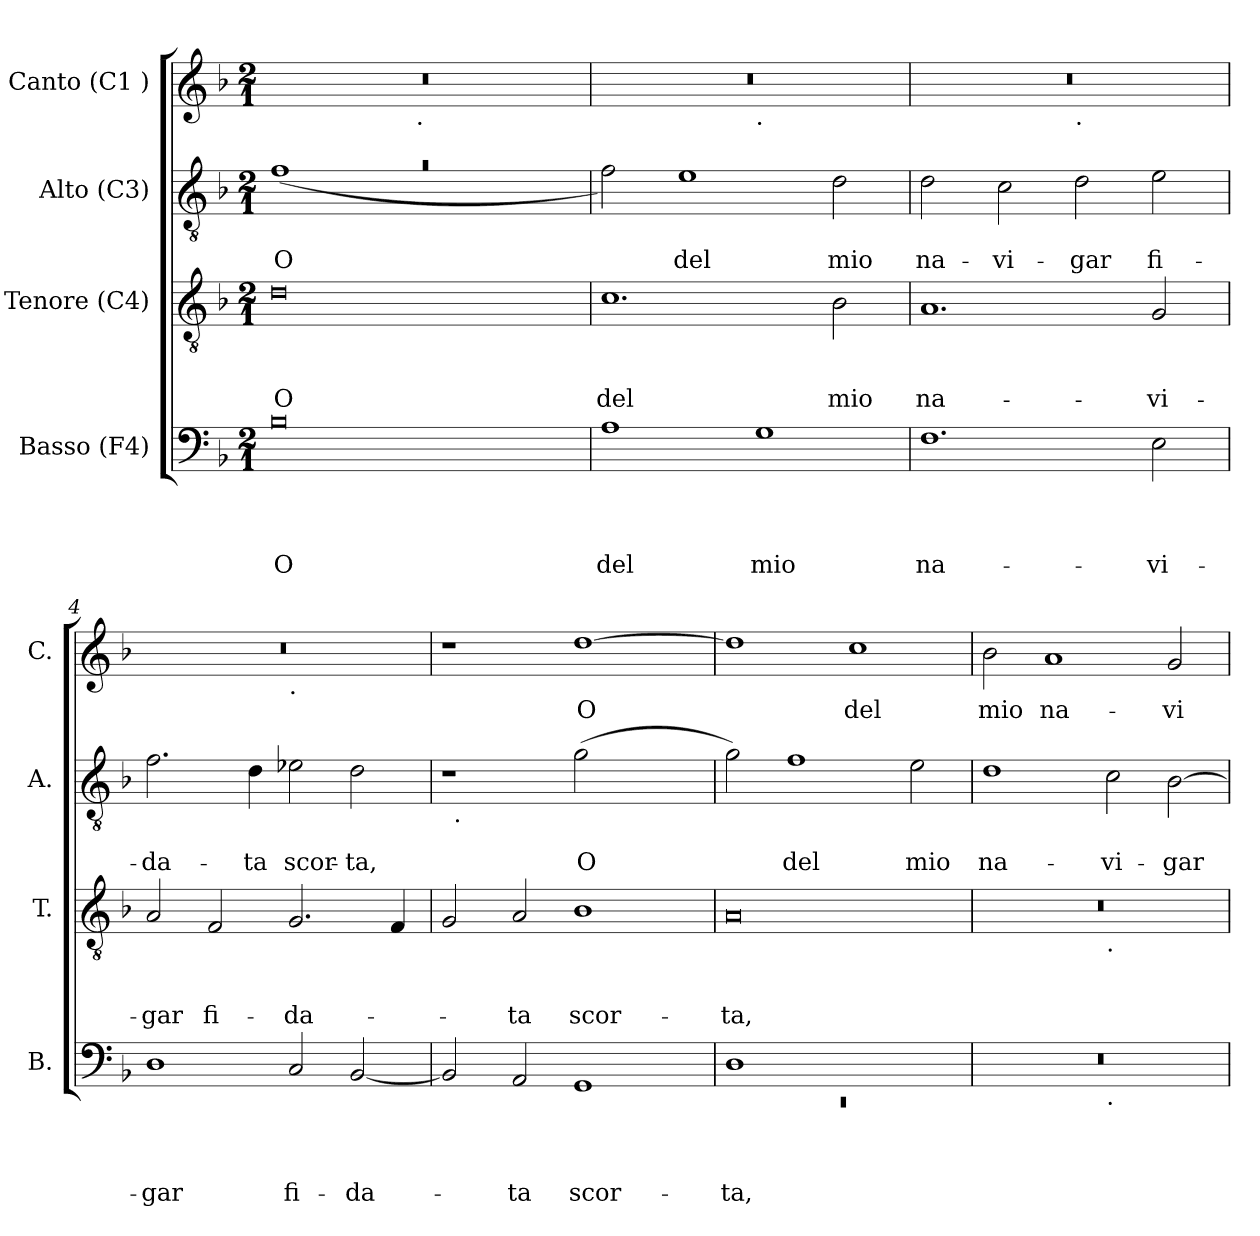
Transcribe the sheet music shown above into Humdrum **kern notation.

**kern	**text	**text	**text	**text	**kern	**text	**text	**text	**kern	**text	**text	**kern	**text
*part4	*part4	*part4	*part4	*part4	*part3	*part3	*part3	*part3	*part2	*part2	*part2	*part1	*part1
*staff4	*staff4	*staff4	*staff4	*staff4	*staff3	*staff3	*staff3	*staff3	*staff2	*staff2	*staff2	*staff1	*staff1
*I"Basso (F4)	*	*	*	*	*I"Tenore (C4)	*	*	*	*I"Alto (C3)	*	*	*I"Canto (C1 )	*
*I'B.	*	*	*	*	*I'T.	*	*	*	*I'A.	*	*	*I'C.	*
*clefF4	*	*	*	*	*clefGv2	*	*	*	*clefGv2	*	*	*clefG2	*
*k[b-]	*	*	*	*	*k[b-]	*	*	*	*k[b-]	*	*	*k[b-]	*
*F:	*	*	*	*	*F:	*	*	*	*F:	*	*	*F:	*
*M2/1	*	*	*	*	*M2/1	*	*	*	*M2/1	*	*	*M2/1	*
=1	=1	=1	=1	=1	=1	=1	=1	=1	=1	=1	=1	=1	=1
!	!	!	!	!LO:LY:b:rj	!	!	!	!LO:LY:b:rj	!LO:N:vis=1	!	!LO:LY:b	!	!
*	*	*	*	*	*	*	*	*	*^	*	*	*^	*
0B-	.	.	.	O	0d	.	.	O	0ra	(>1f	.	O	0r	1ryy	.
.	.	.	.	.	.	.	.	.	.	1ryy	.	.	.	16.ryy	.
!	!	!	!	!	!	!	!	!	!	!	!	!	!	!LO:TX:b:t=.	!
.	.	.	.	.	.	.	.	.	.	.	.	.	.	2ryy	.
.	.	.	.	.	.	.	.	.	.	.	.	.	.	4ryy	.
.	.	.	.	.	.	.	.	.	.	.	.	.	.	8ryy	.
.	.	.	.	.	.	.	.	.	.	.	.	.	.	32ryy	.
=2	=2	=2	=2	=2	=2	=2	=2	=2	=2	=2	=2	=2	=2	=2	=2
!	!	!	!	!LO:LY:b	!	!	!	!LO:LY:b	!	!	!	!	!	!	!
*	*	*	*	*	*	*	*	*	*v	*v	*	*	*	*	*
1A	.	.	.	del	1.c	.	.	del	2f\)	.	.	0r	1ryy	.
!	!	!	!	!	!	!	!	!	!	!	!LO:LY:b	!	!	!
.	.	.	.	.	.	.	.	.	1e	.	del	.	.	.
!	!	!	!	!	!	!	!	!	!	!	!	!	!LO:TX:b:t=.	!
!	!	!	!	!LO:LY:b	!	!	!	!	!	!	!	!	!	!
1G	.	.	.	mio	.	.	.	.	.	.	.	.	1ryy	.
!	!	!	!	!	!	!	!	!LO:LY:b	!	!	!LO:LY:b	!	!	!
.	.	.	.	.	2B-\	.	.	mio	2d\	.	mio	.	.	.
=3	=3	=3	=3	=3	=3	=3	=3	=3	=3	=3	=3	=3	=3	=3
!	!	!	!	!LO:LY:b	!	!	!	!LO:LY:b	!	!	!LO:LY:b	!	!	!
1.F	.	.	.	na-	1.A	.	.	na-	2d\	.	na-	0r	1ryy	.
!	!	!	!	!	!	!	!	!	!	!	!LO:LY:b	!	!	!
.	.	.	.	.	.	.	.	.	2c\	.	-vi-	.	.	.
!	!	!	!	!	!	!	!	!	!	!	!	!	!LO:TX:b:t=.	!
!	!	!	!	!	!	!	!	!	!	!	!LO:LY:b	!	!	!
.	.	.	.	.	.	.	.	.	2d\	.	-gar	.	1ryy	.
!	!	!	!	!LO:LY:b	!	!	!	!LO:LY:b	!	!	!LO:LY:b	!	!	!
2E\	.	.	.	-vi-	2G/	.	.	-vi-	2e\	.	fi-	.	.	.
=4	=4	=4	=4	=4	=4	=4	=4	=4	=4	=4	=4	=4	=4	=4
!	!	!	!	!LO:LY:b	!	!	!	!LO:LY:b	!	!	!LO:LY:b	!	!	!
1D	.	.	.	-gar	2A/	.	.	-gar	2.f\	.	-da-	0r	1ryy	.
!	!	!	!	!	!	!	!	!LO:LY:b	!	!	!	!	!	!
.	.	.	.	.	2F/	.	.	fi-	.	.	.	.	.	.
!	!	!	!	!	!	!	!	!	!	!	!LO:LY:b	!	!	!
.	.	.	.	.	.	.	.	.	4d\	.	-ta	.	.	.
!	!	!	!	!	!	!	!	!	!	!	!	!	!LO:TX:b:t=.	!
!	!	!	!	!LO:LY:b	!	!	!	!LO:LY:b	!	!	!LO:LY:b	!	!	!
2C/	.	.	.	fi-	2.G/	.	.	-da-	2e-X\	.	scor-	.	1ryy	.
!	!	!	!	!LO:LY:b	!	!	!	!	!	!	!LO:LY:b	!	!	!
[<2BB-/	.	.	.	-da-	.	.	.	.	2d\	.	-ta,	.	.	.
.	.	.	.	.	4F/	.	.	.	.	.	.	.	.	.
*	*	*	*	*	*	*	*	*	*	*	*	*v	*v	*
!!LO:LB:g=z
=5	=5	=5	=5	=5	=5	=5	=5	=5	=5	=5	=5	=5	=5
*	*	*	*	*	*	*	*	*	*^	*	*	*	*
2BB-/]	.	.	.	.	2G/	.	.	.	1r	32ryy	.	.	1r	.
!	!	!	!	!	!	!	!	!	!	!LO:TX:b:t=.	!	!	!	!
.	.	.	.	.	.	.	.	.	.	1ryy	.	.	.	.
!	!	!	!	!LO:LY:b	!	!	!	!LO:LY:b	!	!	!	!	!	!
2AA/	.	.	.	-ta	2A/	.	.	-ta	.	.	.	.	.	.
!	!	!	!	!LO:LY:b	!	!	!	!LO:LY:b	!	!	!	!LO:LY:b	!	!LO:LY:b
1GG	.	.	.	scor-	1B-	.	.	scor-	(>2g\	.	.	O	[>1dd	O
.	.	.	.	.	.	.	.	.	.	2ryy	.	.	.	.
.	.	.	.	.	.	.	.	.	2ryy	.	.	.	.	.
.	.	.	.	.	.	.	.	.	.	4...ryy	.	.	.	.
=6	=6	=6	=6	=6	=6	=6	=6	=6	=6	=6	=6	=6	=6	=6
*^	*	*	*	*	*	*	*	*	*	*	*	*	*	*
!	!LO:N:vis=1	!	!	!	!LO:LY:b	!	!	!	!LO:LY:b	!	!	!	!	!	!
*	*	*	*	*	*	*	*	*	*	*v	*v	*	*	*	*
1D	0rEE	.	.	.	-ta,	0A	.	.	-ta,	2g\)	.	.	1dd]	.
!	!	!	!	!	!	!	!	!	!	!	!	!LO:LY:b	!	!
.	.	.	.	.	.	.	.	.	.	1f	.	del	.	.
!	!	!	!	!	!	!	!	!	!	!	!	!	!	!LO:LY:b
1ryy	.	.	.	.	.	.	.	.	.	.	.	.	1cc	del
!	!	!	!	!	!	!	!	!	!	!	!	!LO:LY:b	!	!
.	.	.	.	.	.	.	.	.	.	2e\	.	mio	.	.
=7	=7	=7	=7	=7	=7	=7	=7	=7	=7	=7	=7	=7	=7	=7
!	!	!	!	!	!	!	!	!	!	!	!	!LO:LY:b	!	!LO:LY:b
*	*	*	*	*	*	*^	*	*	*	*	*	*	*	*
0r	1ryy	.	.	.	.	0r	1ryy	.	.	.	1d	.	na-	2b-\	mio
!	!	!	!	!	!	!	!	!	!	!	!	!	!	!	!LO:LY:b
.	.	.	.	.	.	.	.	.	.	.	.	.	.	1a	na-
!	!	!	!	!	!	!	!LO:TX:b:t=.	!	!	!	!	!	!	!	!
!	!LO:TX:b:t=.	!	!	!	!	!	!	!	!	!	!	!	!	!	!
!	!	!	!	!	!	!	!	!	!	!	!	!	!LO:LY:b	!	!
.	1ryy	.	.	.	.	.	1ryy	.	.	.	2c\	.	-vi-	.	.
!	!	!	!	!	!	!	!	!	!	!	!	!	!LO:LY:b	!	!LO:LY:b
.	.	.	.	.	.	.	.	.	.	.	[>2B-\	.	-gar	2g/	-vi-
*v	*v	*	*	*	*	*	*	*	*	*	*	*	*	*	*
*	*	*	*	*	*v	*v	*	*	*	*	*	*	*	*
=	=	=	=	=	=	=	=	=	=	=	=	=	=
*-	*-	*-	*-	*-	*-	*-	*-	*-	*-	*-	*-	*-	*-
